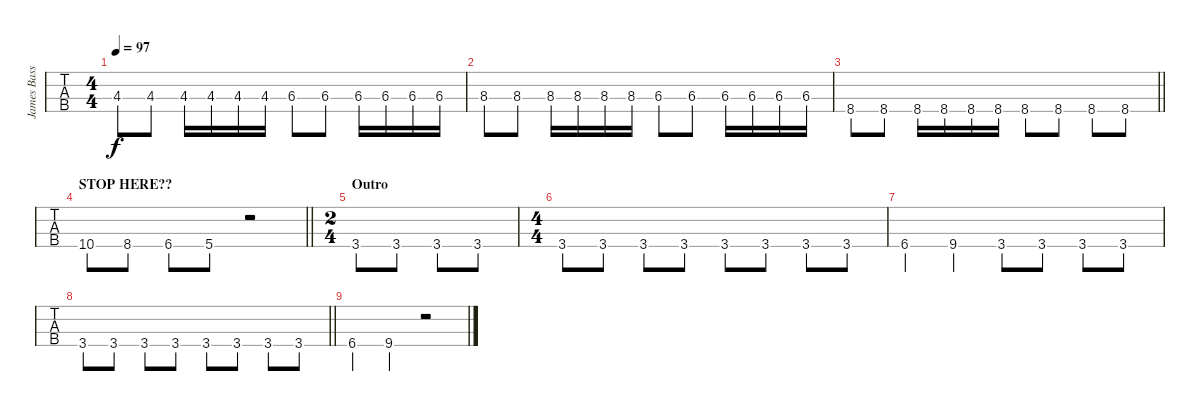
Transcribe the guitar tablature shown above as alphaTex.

\track ("James Bass" "James Bass") {instrument electricbassfinger}
\staff {tabs}
\tuning (G2 D2 A1 D1) {hide}
\ts (4 4)
\tempo 97
\clef f4
\ks c
4.3.8{dy f} 4.3.8 4.3.16 4.3.16 4.3.16 4.3.16 6.3.8 6.3.8 6.3.16 6.3.16 6.3.16 6.3.16 |
8.3.8 8.3.8 8.3.16 8.3.16 8.3.16 8.3.16 6.3.8 6.3.8 6.3.16 6.3.16 6.3.16 6.3.16 |
\barLineRight lightlight
8.4.8 8.4.8 8.4.16 8.4.16 8.4.16 8.4.16 8.4.8 8.4.8 8.4.8 8.4.8 |
\section ("" "STOP HERE??")
\barLineRight lightlight
10.4.8 8.4.8 6.4.8 5.4.8 r.2 |
\ts (2 4)
\section ("" "Outro")
3.4.8 3.4.8 3.4.8 3.4.8 |
\ts (4 4)
3.4.8 3.4.8 3.4.8 3.4.8 3.4.8 3.4.8 3.4.8 3.4.8 |
6.4.4 9.4.4 3.4.8 3.4.8 3.4.8 3.4.8 |
\barLineRight lightlight
3.4.8 3.4.8 3.4.8 3.4.8 3.4.8 3.4.8 3.4.8 3.4.8 |
6.4.4 9.4.4 r.2
